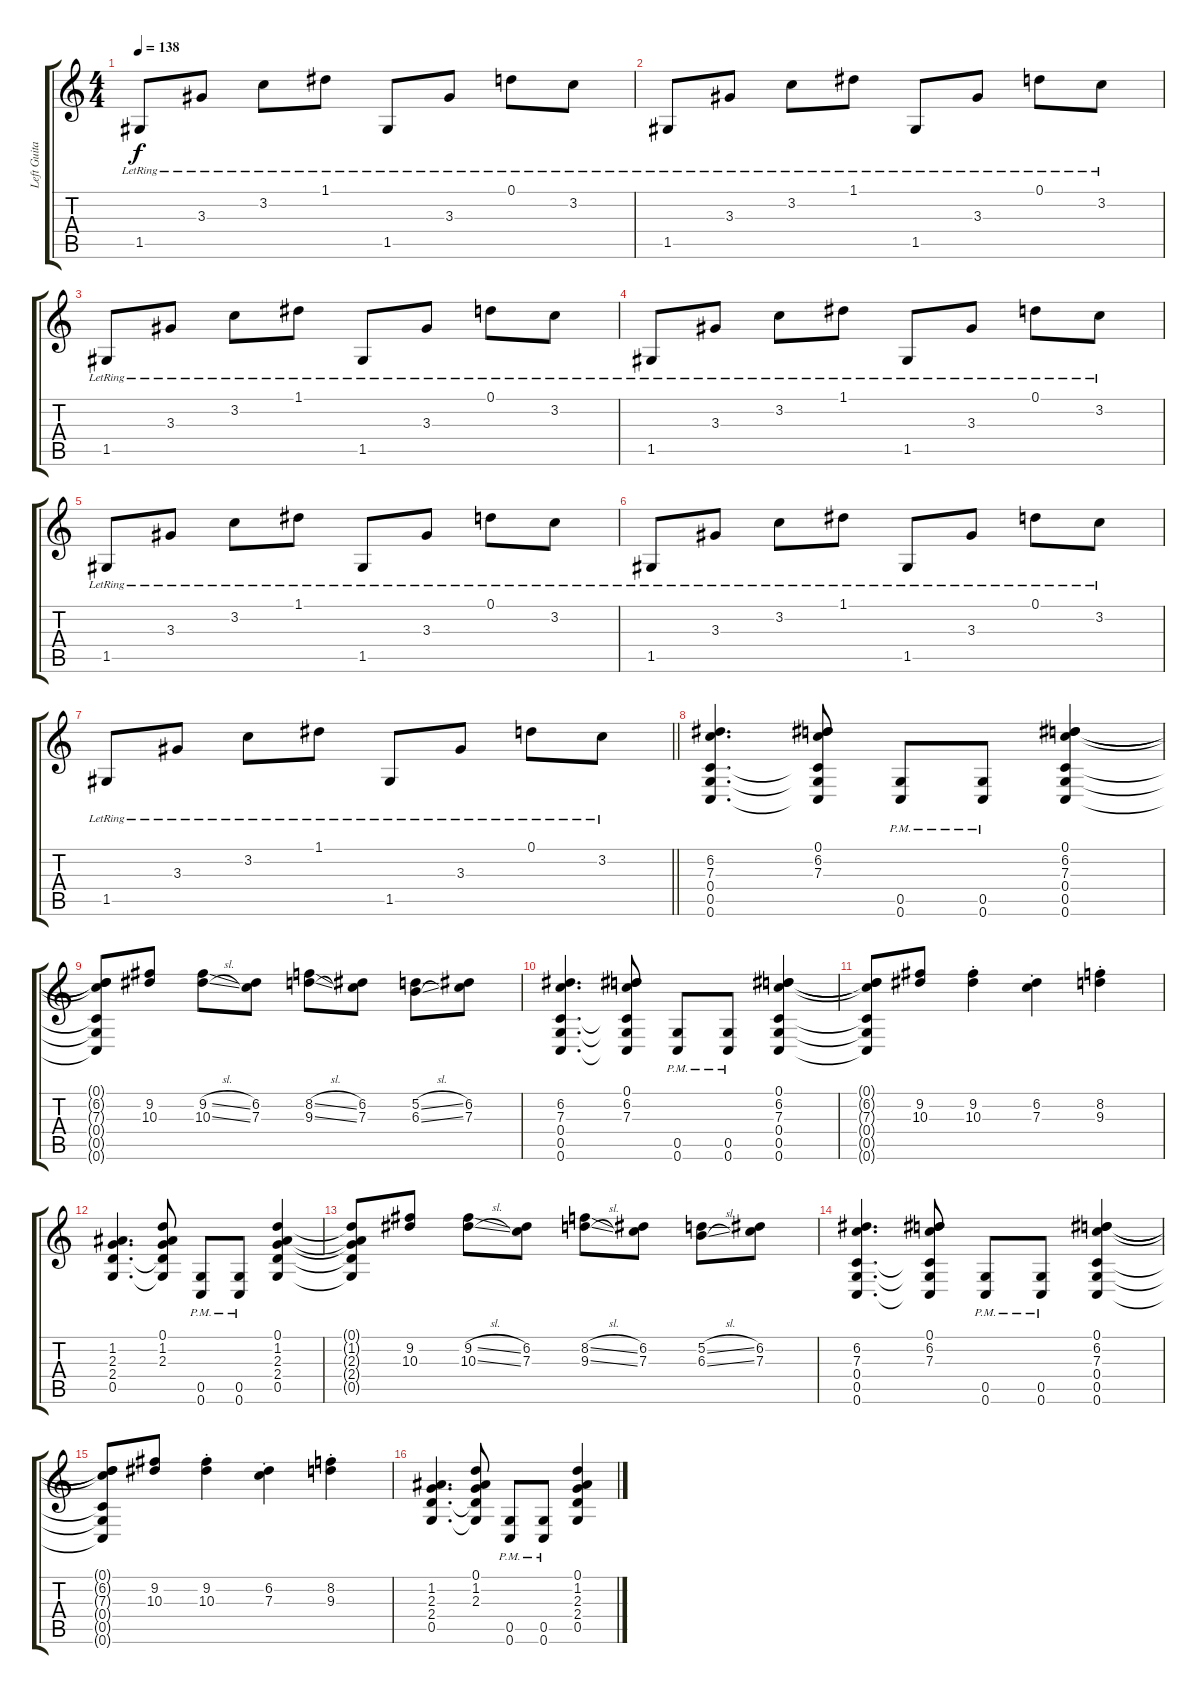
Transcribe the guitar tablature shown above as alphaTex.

\track ("Left Guitar" "Left Guita") {instrument distortionguitar}
\staff {score tabs}
\tuning (D4 A3 F3 C3 G2 C2) {hide}
\ts (4 4)
\tempo 138
\clef g2
\ks c
1.5{lr}.8{dy f} 3.3{lr}.8 3.2{lr}.8 1.1{lr}.8 1.5{lr}.8 3.3{lr}.8 0.1{lr}.8 3.2{lr}.8 |
1.5{lr}.8 3.3{lr}.8 3.2{lr}.8 1.1{lr}.8 1.5{lr}.8 3.3{lr}.8 0.1{lr}.8 3.2{lr}.8 |
1.5{lr}.8 3.3{lr}.8 3.2{lr}.8 1.1{lr}.8 1.5{lr}.8 3.3{lr}.8 0.1{lr}.8 3.2{lr}.8 |
1.5{lr}.8 3.3{lr}.8 3.2{lr}.8 1.1{lr}.8 1.5{lr}.8 3.3{lr}.8 0.1{lr}.8 3.2{lr}.8 |
1.5{lr}.8 3.3{lr}.8 3.2{lr}.8 1.1{lr}.8 1.5{lr}.8 3.3{lr}.8 0.1{lr}.8 3.2{lr}.8 |
1.5{lr}.8 3.3{lr}.8 3.2{lr}.8 1.1{lr}.8 1.5{lr}.8 3.3{lr}.8 0.1{lr}.8 3.2{lr}.8 |
\barLineRight lightlight
1.5{lr}.8 3.3{lr}.8 3.2{lr}.8 1.1{lr}.8 1.5{lr}.8 3.3{lr}.8 0.1{lr}.8 3.2{lr}.8 |
(6.2 7.3 0.4 0.5 0.6).4{d} (0.1 6.2 7.3 0.4{t} 0.5{t} 0.6{t}).8 (0.5{pm} 0.6{pm}).8 (0.5{pm} 0.6{pm}).8 (0.1 6.2 7.3 0.4 0.5 0.6).4 |
(0.1{t} 6.2{t} 7.3{t} 0.4{t} 0.5{t} 0.6{t}).8 (9.2 10.3).8 (9.2{sl} 10.3{sl}).8 (6.2 7.3).8 (8.2{sl} 9.3{sl}).8 (6.2 7.3).8 (5.2{sl} 6.3{sl}).8 (6.2 7.3).8 |
(6.2 7.3 0.4 0.5 0.6).4{d} (0.1 6.2 7.3 0.4{t} 0.5{t} 0.6{t}).8 (0.5{pm} 0.6{pm}).8 (0.5{pm} 0.6{pm}).8 (0.1 6.2 7.3 0.4 0.5 0.6).4 |
(0.1{t} 6.2{t} 7.3{t} 0.4{t} 0.5{t} 0.6{t}).8 (9.2 10.3).8 (9.2{st} 10.3{st}).4 (6.2{st} 7.3{st}).4 (8.2{st} 9.3{st}).4 |
(1.2 2.3 2.4 0.5).4{d} (0.1 1.2 2.3 2.4{t} 0.5{t}).8 (0.5{pm} 0.6{pm}).8 (0.5{pm} 0.6{pm}).8 (0.1 1.2 2.3 2.4 0.5).4 |
(0.1{t} 1.2{t} 2.3{t} 2.4{t} 0.5{t}).8 (9.2 10.3).8 (9.2{sl} 10.3{sl}).8 (6.2 7.3).8 (8.2{sl} 9.3{sl}).8 (6.2 7.3).8 (5.2{sl} 6.3{sl}).8 (6.2 7.3).8 |
(6.2 7.3 0.4 0.5 0.6).4{d} (0.1 6.2 7.3 0.4{t} 0.5{t} 0.6{t}).8 (0.5{pm} 0.6{pm}).8 (0.5{pm} 0.6{pm}).8 (0.1 6.2 7.3 0.4 0.5 0.6).4 |
(0.1{t} 6.2{t} 7.3{t} 0.4{t} 0.5{t} 0.6{t}).8 (9.2 10.3).8 (9.2{st} 10.3{st}).4 (6.2{st} 7.3{st}).4 (8.2{st} 9.3{st}).4 |
(1.2 2.3 2.4 0.5).4{d} (0.1 1.2 2.3 2.4{t} 0.5{t}).8 (0.5{pm} 0.6{pm}).8 (0.5{pm} 0.6{pm}).8 (0.1 1.2 2.3 2.4 0.5).4
